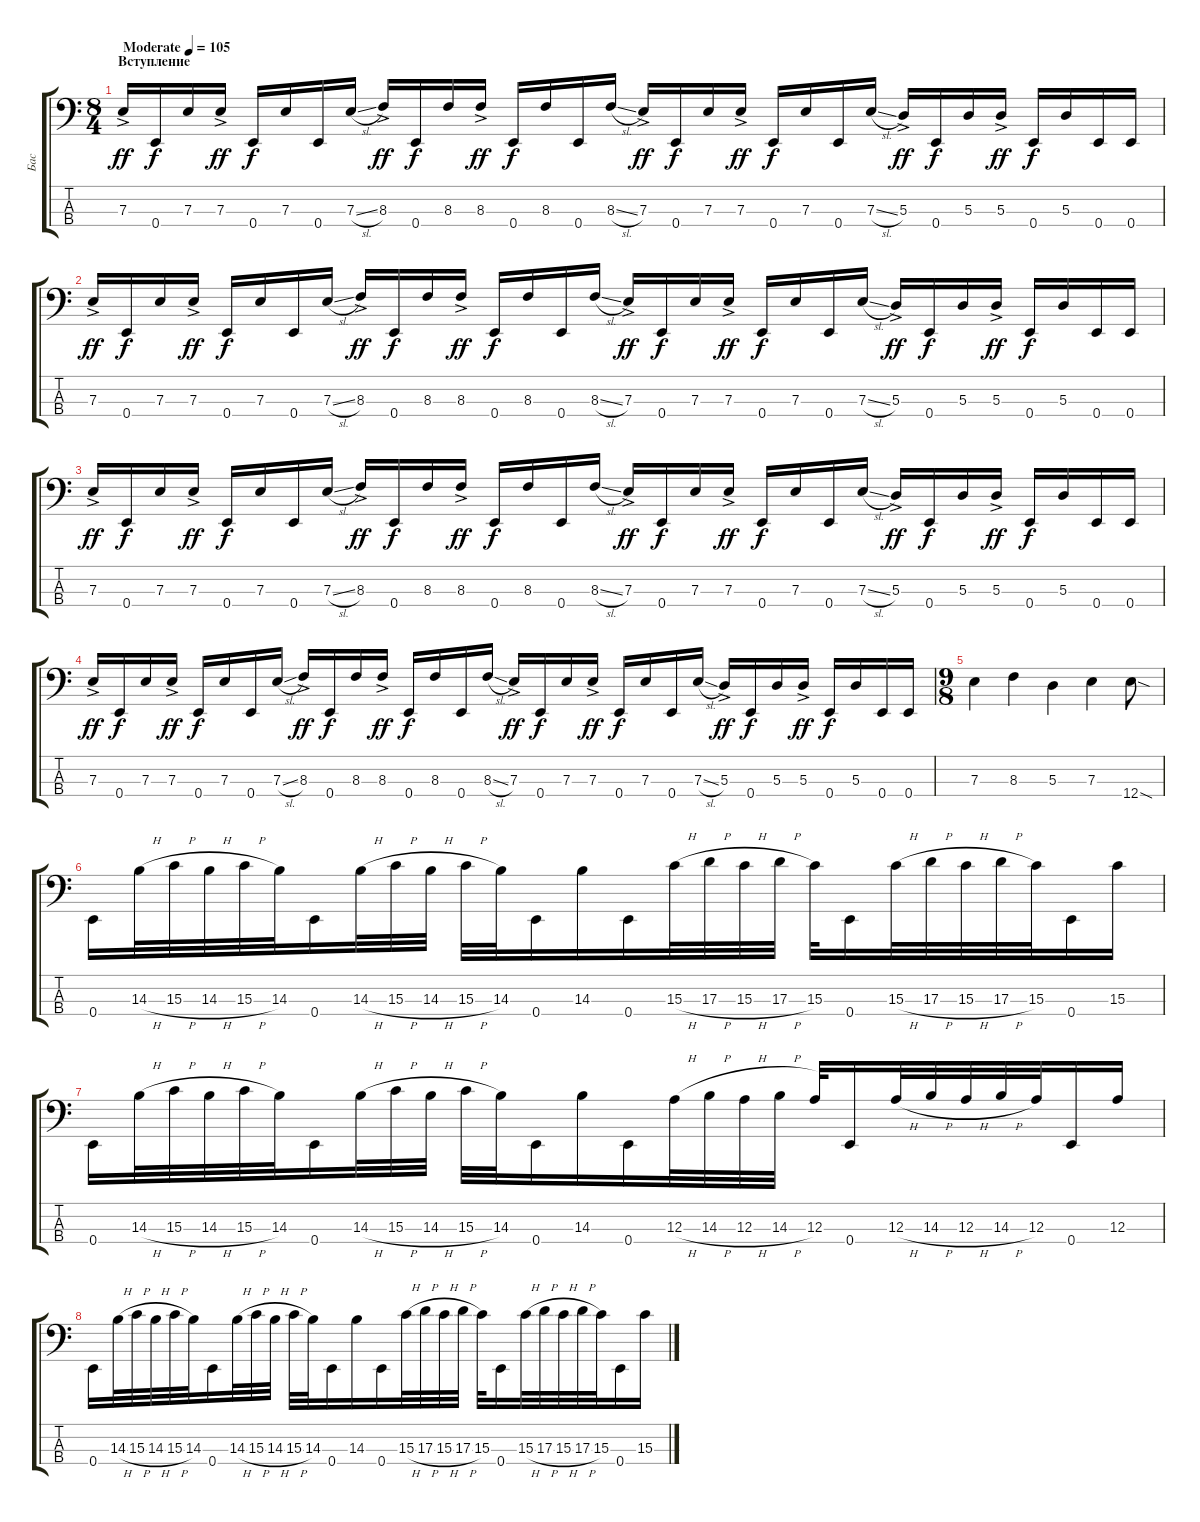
\track ("Бас" "Бас") {instrument electricbasspick}
\staff {score tabs}
\tuning (G2 D2 A1 E1) {hide}
\ts (8 4)
\section ("" "Вступление")
\tempo (105 "Moderate")
\clef f4
\ks c
7.3{ac}.16{dy ff instrument electricbasspick} 0.4.16{dy f} 7.3.16 7.3{ac}.16{dy ff} 0.4.16{dy f} 7.3.16 0.4.16 7.3{sl}.16 8.3{ac}.16{dy ff} 0.4.16{dy f} 8.3.16 8.3{ac}.16{dy ff} 0.4.16{dy f} 8.3.16 0.4.16 8.3{sl}.16 7.3{ac}.16{dy ff} 0.4.16{dy f} 7.3.16 7.3{ac}.16{dy ff} 0.4.16{dy f} 7.3.16 0.4.16 7.3{sl}.16 5.3{ac}.16{dy ff} 0.4.16{dy f} 5.3.16 5.3{ac}.16{dy ff} 0.4.16{dy f} 5.3.16 0.4.16 0.4.16 |
7.3{ac}.16{dy ff} 0.4.16{dy f} 7.3.16 7.3{ac}.16{dy ff} 0.4.16{dy f} 7.3.16 0.4.16 7.3{sl}.16 8.3{ac}.16{dy ff} 0.4.16{dy f} 8.3.16 8.3{ac}.16{dy ff} 0.4.16{dy f} 8.3.16 0.4.16 8.3{sl}.16 7.3{ac}.16{dy ff} 0.4.16{dy f} 7.3.16 7.3{ac}.16{dy ff} 0.4.16{dy f} 7.3.16 0.4.16 7.3{sl}.16 5.3{ac}.16{dy ff} 0.4.16{dy f} 5.3.16 5.3{ac}.16{dy ff} 0.4.16{dy f} 5.3.16 0.4.16 0.4.16 |
7.3{ac}.16{dy ff} 0.4.16{dy f} 7.3.16 7.3{ac}.16{dy ff} 0.4.16{dy f} 7.3.16 0.4.16 7.3{sl}.16 8.3{ac}.16{dy ff} 0.4.16{dy f} 8.3.16 8.3{ac}.16{dy ff} 0.4.16{dy f} 8.3.16 0.4.16 8.3{sl}.16 7.3{ac}.16{dy ff} 0.4.16{dy f} 7.3.16 7.3{ac}.16{dy ff} 0.4.16{dy f} 7.3.16 0.4.16 7.3{sl}.16 5.3{ac}.16{dy ff} 0.4.16{dy f} 5.3.16 5.3{ac}.16{dy ff} 0.4.16{dy f} 5.3.16 0.4.16 0.4.16 |
7.3{ac}.16{dy ff} 0.4.16{dy f} 7.3.16 7.3{ac}.16{dy ff} 0.4.16{dy f} 7.3.16 0.4.16 7.3{sl}.16 8.3{ac}.16{dy ff} 0.4.16{dy f} 8.3.16 8.3{ac}.16{dy ff} 0.4.16{dy f} 8.3.16 0.4.16 8.3{sl}.16 7.3{ac}.16{dy ff} 0.4.16{dy f} 7.3.16 7.3{ac}.16{dy ff} 0.4.16{dy f} 7.3.16 0.4.16 7.3{sl}.16 5.3{ac}.16{dy ff} 0.4.16{dy f} 5.3.16 5.3{ac}.16{dy ff} 0.4.16{dy f} 5.3.16 0.4.16 0.4.16 |
\ts (9 8)
7.3.4 8.3.4 5.3.4 7.3.4 12.4{sod}.8 |
0.4.16 14.3{h}.32 15.3{h}.32 14.3{h}.32 15.3{h}.32 14.3.32 0.4.16 14.3{h}.32 15.3{h}.32 14.3{h}.32 15.3{h}.32 14.3.32 0.4.16 14.3.16 0.4.16 15.3{h}.32 17.3{h}.32 15.3{h}.32 17.3{h}.32 15.3.32 0.4.16 15.3{h}.32 17.3{h}.32 15.3{h}.32 17.3{h}.32 15.3.32 0.4.16 15.3.16 |
0.4.16 14.3{h}.32 15.3{h}.32 14.3{h}.32 15.3{h}.32 14.3.32 0.4.16 14.3{h}.32 15.3{h}.32 14.3{h}.32 15.3{h}.32 14.3.32 0.4.16 14.3.16 0.4.16 12.3{h}.32 14.3{h}.32 12.3{h}.32 14.3{h}.32 12.3.32 0.4.16 12.3{h}.32 14.3{h}.32 12.3{h}.32 14.3{h}.32 12.3.32 0.4.16 12.3.16 |
0.4.16 14.3{h}.32 15.3{h}.32 14.3{h}.32 15.3{h}.32 14.3.32 0.4.16 14.3{h}.32 15.3{h}.32 14.3{h}.32 15.3{h}.32 14.3.32 0.4.16 14.3.16 0.4.16 15.3{h}.32 17.3{h}.32 15.3{h}.32 17.3{h}.32 15.3.32 0.4.16 15.3{h}.32 17.3{h}.32 15.3{h}.32 17.3{h}.32 15.3.32 0.4.16 15.3.16
